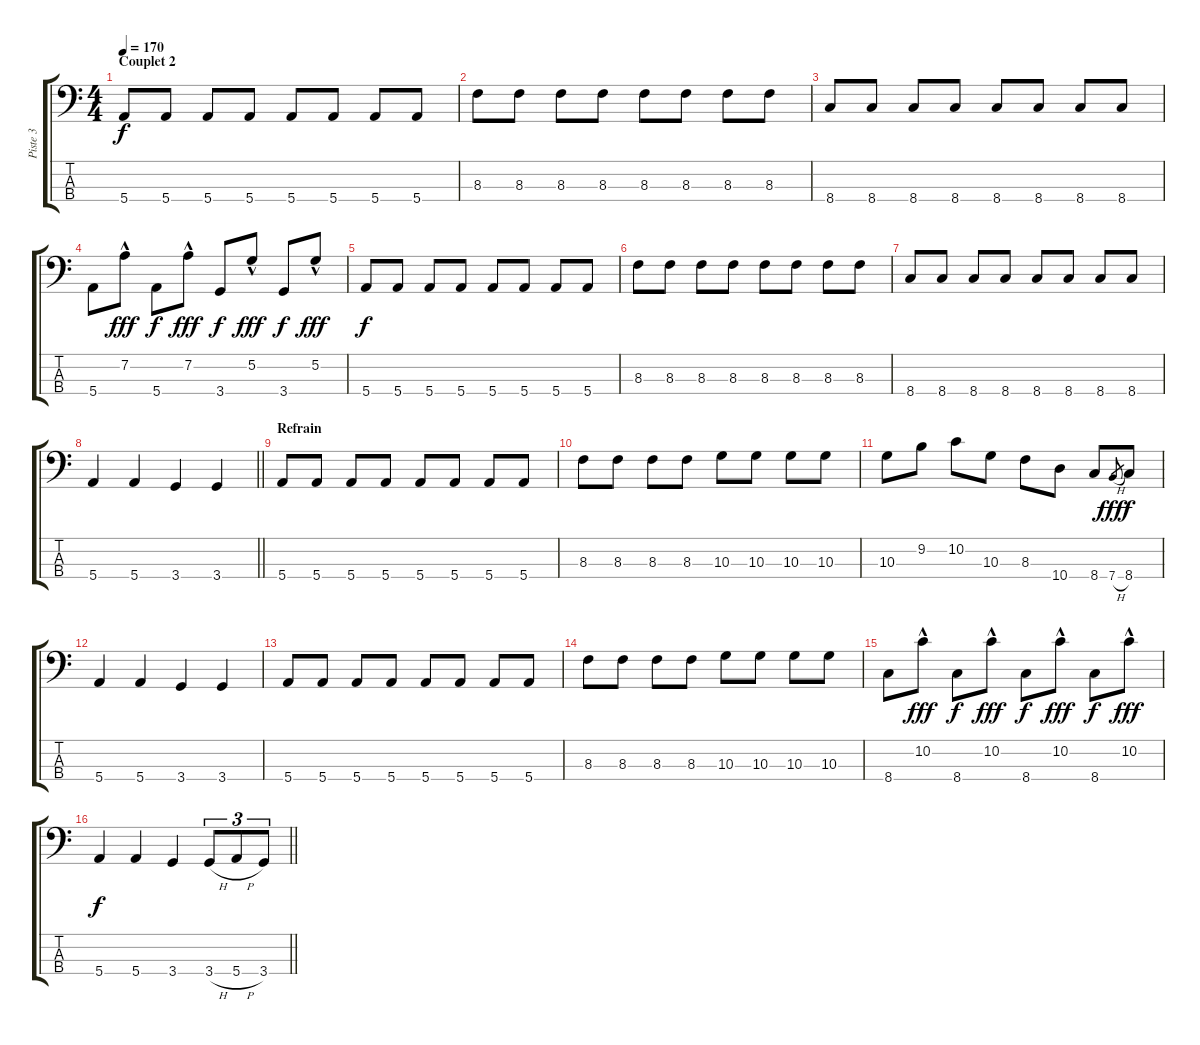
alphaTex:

\track ("Piste 3" "Piste 3") {instrument electricbassfinger}
\staff {score tabs}
\tuning (G2 D2 A1 E1) {hide}
\ts (4 4)
\section ("" "Couplet 2")
\tempo 170
\clef f4
\ks c
5.4.8{dy f} 5.4.8 5.4.8 5.4.8 5.4.8 5.4.8 5.4.8 5.4.8 |
8.3.8 8.3.8 8.3.8 8.3.8 8.3.8 8.3.8 8.3.8 8.3.8 |
8.4.8 8.4.8 8.4.8 8.4.8 8.4.8 8.4.8 8.4.8 8.4.8 |
5.4.8 7.2{hac}.8{dy fff} 5.4.8{dy f} 7.2{hac}.8{dy fff} 3.4.8{dy f} 5.2{hac}.8{dy fff} 3.4.8{dy f} 5.2{hac}.8{dy fff} |
5.4.8{dy f} 5.4.8 5.4.8 5.4.8 5.4.8 5.4.8 5.4.8 5.4.8 |
8.3.8 8.3.8 8.3.8 8.3.8 8.3.8 8.3.8 8.3.8 8.3.8 |
8.4.8 8.4.8 8.4.8 8.4.8 8.4.8 8.4.8 8.4.8 8.4.8 |
\barLineRight lightlight
5.4.4 5.4.4 3.4.4 3.4.4 |
\section ("" "Refrain")
5.4.8 5.4.8 5.4.8 5.4.8 5.4.8 5.4.8 5.4.8 5.4.8 |
8.3.8 8.3.8 8.3.8 8.3.8 10.3.8 10.3.8 10.3.8 10.3.8 |
10.3.8 9.2.8 10.2.8 10.3.8 8.3.8 10.4.8 8.4.8 7.4{h}.8{gr dy fff} 8.4.8{dy f} |
5.4.4 5.4.4 3.4.4 3.4.4 |
5.4.8 5.4.8 5.4.8 5.4.8 5.4.8 5.4.8 5.4.8 5.4.8 |
8.3.8 8.3.8 8.3.8 8.3.8 10.3.8 10.3.8 10.3.8 10.3.8 |
8.4.8 10.2{hac}.8{dy fff} 8.4.8{dy f} 10.2{hac}.8{dy fff} 8.4.8{dy f} 10.2{hac}.8{dy fff} 8.4.8{dy f} 10.2{hac}.8{dy fff} |
\barLineRight lightlight
5.4.4{dy f} 5.4.4 3.4.4 3.4{h}.8{tu (3 2)} 5.4{h}.8{tu (3 2)} 3.4.8{tu (3 2)}
